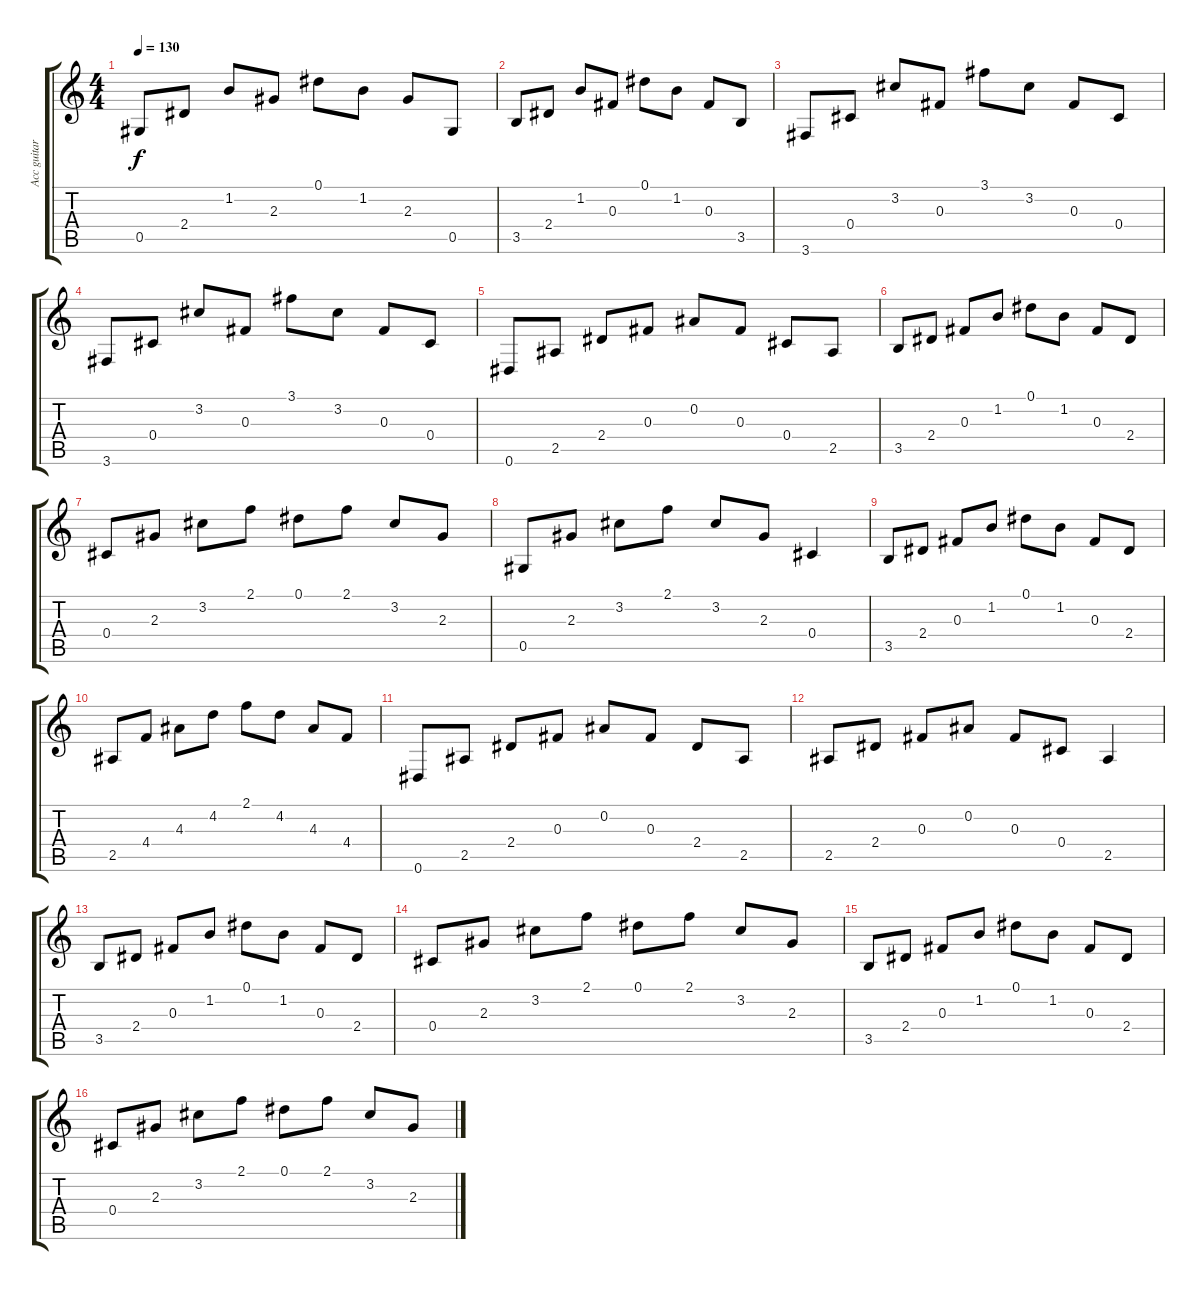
\track ("Acc guitar" "Acc guitar") {instrument acousticguitarsteel}
\staff {score tabs}
\tuning (Eb4 Bb3 Gb3 Db3 Ab2 Eb2) {hide}
\ts (4 4)
\tempo 130
\clef g2
\ks c
0.5.8{dy f} 2.4.8 1.2.8 2.3.8 0.1.8 1.2.8 2.3.8 0.5.8 |
3.5.8 2.4.8 1.2.8 0.3.8 0.1.8 1.2.8 0.3.8 3.5.8 |
3.6.8 0.4.8 3.2.8 0.3.8 3.1.8 3.2.8 0.3.8 0.4.8 |
3.6.8 0.4.8 3.2.8 0.3.8 3.1.8 3.2.8 0.3.8 0.4.8 |
0.6.8 2.5.8 2.4.8 0.3.8 0.2.8 0.3.8 0.4.8 2.5.8 |
3.5.8 2.4.8 0.3.8 1.2.8 0.1.8 1.2.8 0.3.8 2.4.8 |
0.4.8 2.3.8 3.2.8 2.1.8 0.1.8 2.1.8 3.2.8 2.3.8 |
0.5.8 2.3.8 3.2.8 2.1.8 3.2.8 2.3.8 0.4.4 |
3.5.8 2.4.8 0.3.8 1.2.8 0.1.8 1.2.8 0.3.8 2.4.8 |
2.5.8 4.4.8 4.3.8 4.2.8 2.1.8 4.2.8 4.3.8 4.4.8 |
0.6.8 2.5.8 2.4.8 0.3.8 0.2.8 0.3.8 2.4.8 2.5.8 |
2.5.8 2.4.8 0.3.8 0.2.8 0.3.8 0.4.8 2.5.4 |
3.5.8 2.4.8 0.3.8 1.2.8 0.1.8 1.2.8 0.3.8 2.4.8 |
0.4.8 2.3.8 3.2.8 2.1.8 0.1.8 2.1.8 3.2.8 2.3.8 |
3.5.8 2.4.8 0.3.8 1.2.8 0.1.8 1.2.8 0.3.8 2.4.8 |
0.4.8 2.3.8 3.2.8 2.1.8 0.1.8 2.1.8 3.2.8 2.3.8
